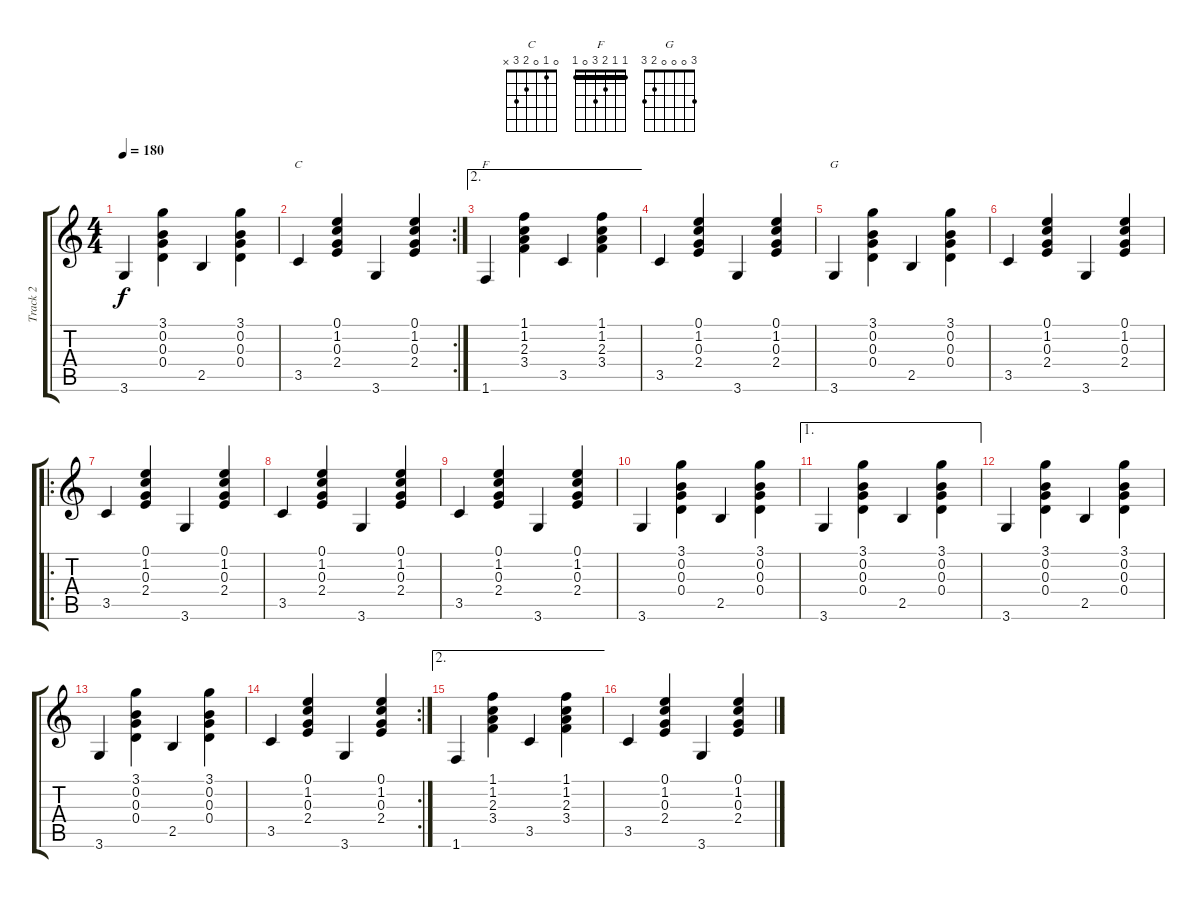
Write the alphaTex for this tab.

\track ("Track 2" "Track 2") {instrument acousticguitarsteel}
\staff {score tabs}
\tuning (E4 B3 G3 D3 A2 E2) {hide}
\chord ("C" 0 1 0 2 3 x)
\chord ("F" 1 1 2 3 0 1) {barre 1}
\chord ("G" 3 0 0 0 2 3)
\ts (4 4)
\tempo 180
\clef g2
\ks c
3.6.4{dy f} (3.1 0.2 0.3 0.4).4 2.5.4 (3.1 0.2 0.3 0.4).4 |
\rc 2
3.5.4{ch "C"} (0.1 1.2 0.3 2.4).4 3.6.4 (0.1 1.2 0.3 2.4).4 |
\ae 2
1.6.4{ch "F"} (1.1 1.2 2.3 3.4).4 3.5.4 (1.1 1.2 2.3 3.4).4 |
3.5.4 (0.1 1.2 0.3 2.4).4 3.6.4 (0.1 1.2 0.3 2.4).4 |
3.6.4{ch "G"} (3.1 0.2 0.3 0.4).4 2.5.4 (3.1 0.2 0.3 0.4).4 |
3.5.4 (0.1 1.2 0.3 2.4).4 3.6.4 (0.1 1.2 0.3 2.4).4 |
\ro
3.5.4 (0.1 1.2 0.3 2.4).4 3.6.4 (0.1 1.2 0.3 2.4).4 |
3.5.4 (0.1 1.2 0.3 2.4).4 3.6.4 (0.1 1.2 0.3 2.4).4 |
3.5.4 (0.1 1.2 0.3 2.4).4 3.6.4 (0.1 1.2 0.3 2.4).4 |
3.6.4 (3.1 0.2 0.3 0.4).4 2.5.4 (3.1 0.2 0.3 0.4).4 |
\ae 1
3.6.4 (3.1 0.2 0.3 0.4).4 2.5.4 (3.1 0.2 0.3 0.4).4 |
3.6.4 (3.1 0.2 0.3 0.4).4 2.5.4 (3.1 0.2 0.3 0.4).4 |
3.6.4 (3.1 0.2 0.3 0.4).4 2.5.4 (3.1 0.2 0.3 0.4).4 |
\rc 2
3.5.4 (0.1 1.2 0.3 2.4).4 3.6.4 (0.1 1.2 0.3 2.4).4 |
\ae 2
1.6.4 (1.1 1.2 2.3 3.4).4 3.5.4 (1.1 1.2 2.3 3.4).4 |
3.5.4 (0.1 1.2 0.3 2.4).4 3.6.4 (0.1 1.2 0.3 2.4).4
